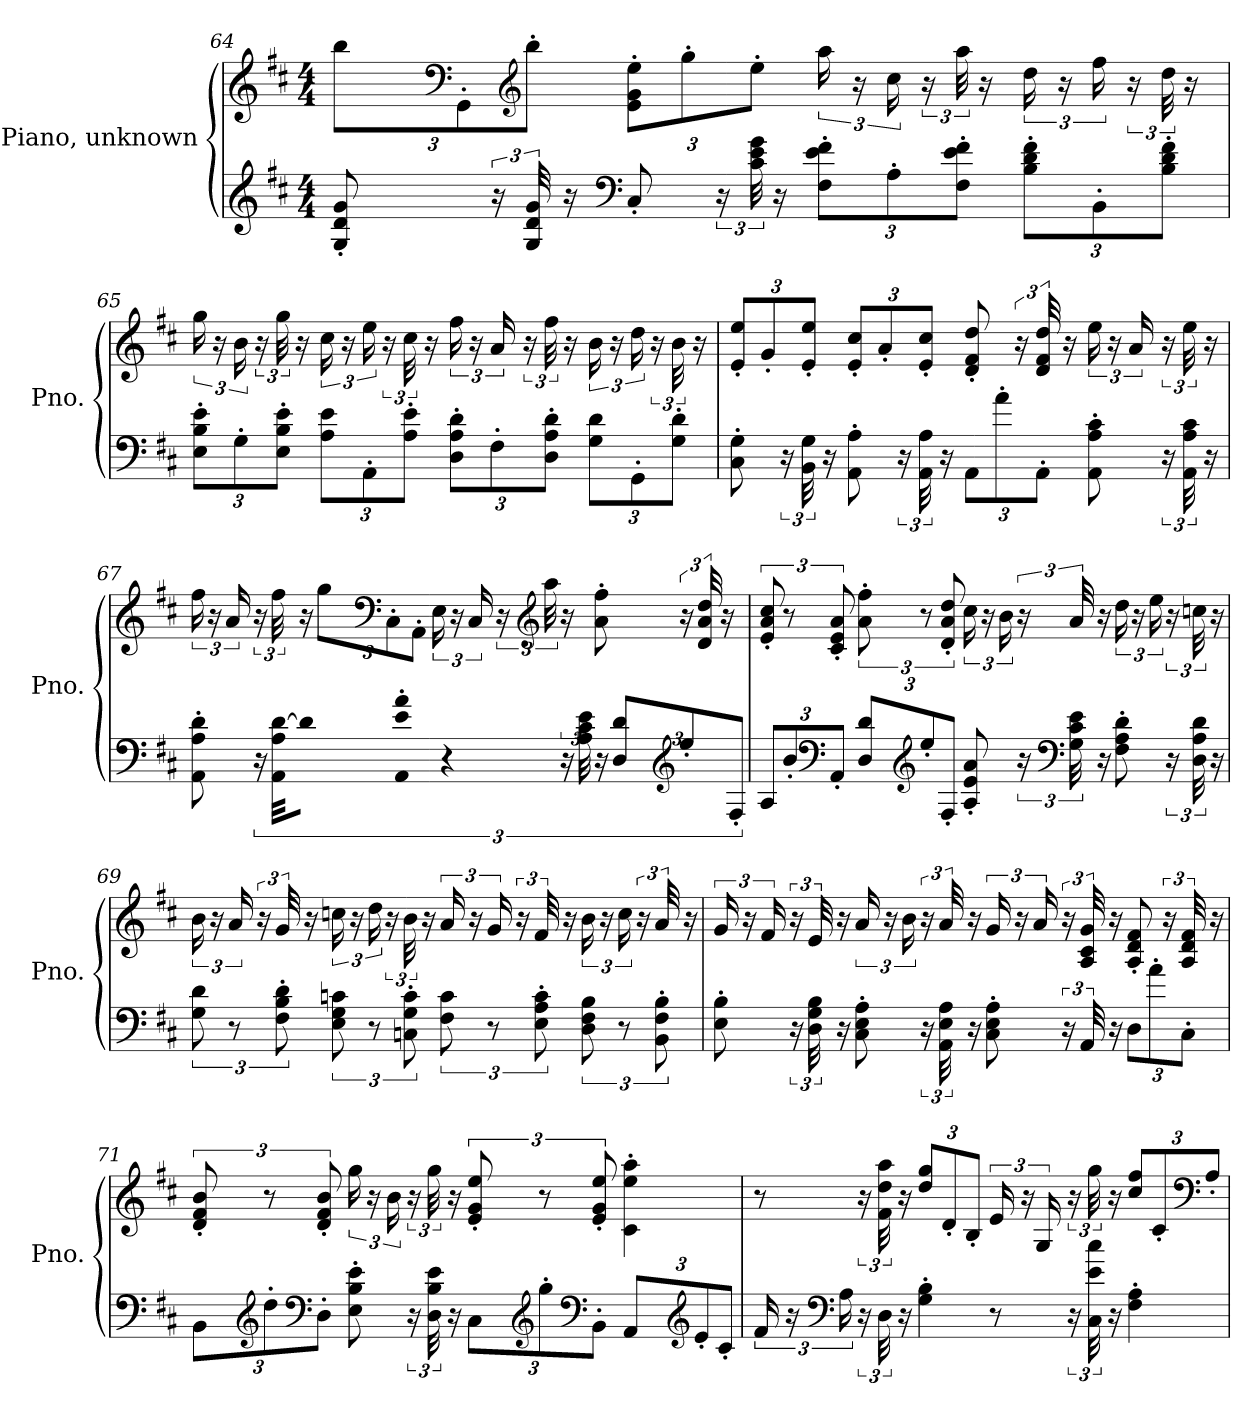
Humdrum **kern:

**kern	**kern
*part1	*part1
*staff2	*staff1
*I"Piano, unknown	*
*I'Pno.	*
*clefG2	*clefG2
*k[f#c#]	*k[f#c#]
*M4/4	*M4/4
*	*Xbrackettup
=64	=64
8G/' 8d/' 8g/'	12bb\L
*	*clefF4
.	12GG'\
24r	.
*	*clefG2
48G/ 48d/ 48g/	12bb'\J
16r	.
*clefF4	*
8C#'/	12e\' 12g\' 12ee\'L
.	12gg'\
24r	.
48c#\ 48e\ 48g\	12ee'\J
16r	.
*Xbrackettup	*brackettup
12F#\' 12e\' 12f#\'L	24aa\
.	24r
12A'\	24cc#\
.	24r
12F#\' 12e\' 12f#\'J	48aa\
.	16r
12B\' 12d\' 12f#\'L	24dd\
.	24r
12BB'\	24ff#\
.	24r
12B\' 12d\' 12f#\'J	48dd\
.	16r
!!LO:LB:g=z
=65	=65
12E\' 12B\' 12e\'L	24gg\
.	24r
12G'\	24b\
.	24r
12E\' 12B\' 12e\'J	48gg\
.	16r
12A\ 12e\L	24cc#\
.	24r
12AA'\	24ee\
.	24r
12A\' 12e\'J	48cc#\
.	16r
12D\' 12A\' 12d\'L	24ff#\
.	24r
12F#'\	24a/
.	24r
12D\' 12A\' 12d\'J	48ff#\
.	16r
12G\ 12d\L	24b\
.	24r
12GG'\	24dd\
.	24r
12G\' 12d\'J	48b\
.	16r
=66	=66
*	*Xbrackettup
8C#\' 8G\'	12e/' 12ee/'L
.	12g'/
*brackettup	*
24r	.
48BB\ 48G\	12e/' 12ee/'J
16r	.
8AA\' 8A\'	12e/' 12cc#/'L
.	12a'/
24r	.
48AA\ 48A\	12e/' 12cc#/'J
16r	.
*Xbrackettup	*
12AA\L	8d/' 8f#/' 8dd/'
12a'\	.
*	*brackettup
.	24r
12AA'\J	48d/ 48f#/ 48dd/
.	16r
8AA\' 8A\' 8c#\'	24ee\
.	24r
.	24a/
*brackettup	*
24r	24r
48AA\ 48A\ 48c#\	48ee\
16r	16r
!!LO:LB:g=z
=67	=67
8AA\' 8A\' 8d\'	24ff#\
.	24r
.	24a/
24r	24r
48AA\ 48A\ [48d\KLL	48ff#\
16d\JJ]	16r
*	*Xbrackettup
4AA\' 4e\' 4a\'	12gg\L
*	*clefF4
.	12C#'\
.	12AA'\J
*	*brackettup
8r	24E\
.	24r
.	24C#/
24r	24r
*	*clefG2
48A\ 48c#\ 48e\	48aa\
16r	16r
*Xbrackettup	*
12D/ 12d/L	8a\' 8ff#\'
*clefG2	*
12ee'/	.
.	24r
12F#'/J	48d/ 48a/ 48dd/
.	16r
!!LO:LB:g=z
=68	=68
12A/L	12e/' 12a/' 12cc#/'
12b'/	12r
*clefF4	*
12AA'/J	12c#/' 12e/' 12a/'
12D/ 12d/L	12a\' 12ff#\'
*clefG2	*
12ee'/	12r
12F#'/J	12d/' 12a/' 12dd/'
8A/' 8e/' 8a/'	24cc#\
.	24r
.	24b\
*brackettup	*
24r	24r
*clefF4	*
48G\ 48c#\ 48e\	48a/
16r	16r
8F#\' 8A\' 8d\'	24dd\
.	24r
.	24ee\
24r	24r
48D\ 48A\ 48d\	48ccn\
16r	16r
!!LO:LB:g=z
=69	=69
12G\ 12d\	24b\
.	24r
12r	24a/
.	24r
12F#\' 12B\' 12d\'	48g/
.	16r
12E\ 12G\ 12cn\	24ccn\
.	24r
12r	24dd\
.	24r
12Cn\' 12G\' 12c\'	48b\
.	16r
12F#\ 12c\	24a/
.	24r
12r	24g/
.	24r
12E\' 12A\' 12c\'	48f#/
.	16r
12D\ 12F#\ 12B\	24b\
.	24r
12r	24cc\
.	24r
12BB\' 12F#\' 12B\'	48a/
.	16r
!!LO:LB:g=z
=70	=70
8E\' 8B\'	24g/
.	24r
.	24f#/
24r	24r
48D\ 48G\ 48B\	48e/
16r	16r
8C#\' 8E\' 8A\'	24a/
.	24r
.	24b\
24r	24r
48AA\ 48E\ 48A\	48a/
16r	16r
8C#\' 8E\' 8A\'	24g/
.	24r
.	24a/
24r	24r
48AA/	48A/ 48c#/ 48g/
16r	16r
*Xbrackettup	*
12D\L	8A/' 8d/' 8f#/'
12a'\	.
.	24r
12C#'\J	48A/ 48d/ 48f#/
.	16r
!!LO:PB:g=z
=71	=71
12BB\L	12d/' 12f#/' 12b/'
*clefG2	*
12dd'\	12r
*clefF4	*
12D'\J	12d/' 12f#/' 12b/'
8E\' 8B\' 8e\'	24gg\
.	24r
.	24b\
*brackettup	*
24r	24r
48D\ 48B\ 48e\	48gg\
16r	16r
*Xbrackettup	*
12C#\L	12e/' 12g/' 12ee/'
*clefG2	*
12gg'\	12r
*clefF4	*
12BB'\J	12e/' 12g/' 12ee/'
12AA/L	4c#\' 4ee\' 4aa\'
*clefG2	*
12e'/	.
12c#'/J	.
!!LO:LB:g=z
=72	=72
*brackettup	*
24f#/	8r
24r	.
*clefF4	*
24A\	.
24r	24r
48D\	48f#\ 48dd\ 48aa\
16r	16r
*	*Xbrackettup
4G\' 4B\'	12dd/ 12gg/L
.	12d'/
.	12B'/J
*	*brackettup
8r	24e/
.	24r
.	24G/
24r	24r
48C#\ 48e\ 48cc#\	48gg\
16r	16r
*	*Xbrackettup
4F#\' 4A\'	12cc#/ 12ff#/L
.	12c#'/
*	*clefF4
.	12A'/J
=	=
*-	*-
